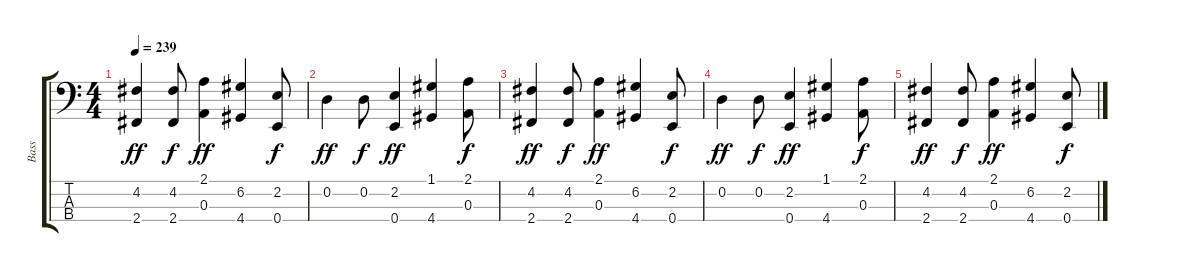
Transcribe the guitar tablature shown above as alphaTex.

\track ("Bass" "Bass") {instrument electricbasspick}
\staff {score tabs}
\tuning (G2 D2 A1 E1) {hide}
\ts (4 4)
\tempo 239
\clef f4
\ks c
(4.2 2.4).4{dy ff} (4.2 2.4).8{dy f} (2.1 0.3).4{dy ff} (6.2 4.4).4 (2.2 0.4).8{dy f} |
0.2.4{dy ff} 0.2.8{dy f} (2.2 0.4).4{dy ff} (1.1 4.4).4 (2.1 0.3).8{dy f} |
(4.2 2.4).4{dy ff} (4.2 2.4).8{dy f} (2.1 0.3).4{dy ff} (6.2 4.4).4 (2.2 0.4).8{dy f} |
0.2.4{dy ff} 0.2.8{dy f} (2.2 0.4).4{dy ff} (1.1 4.4).4 (2.1 0.3).8{dy f} |
(4.2 2.4).4{dy ff} (4.2 2.4).8{dy f} (2.1 0.3).4{dy ff} (6.2 4.4).4 (2.2 0.4).8{dy f}
